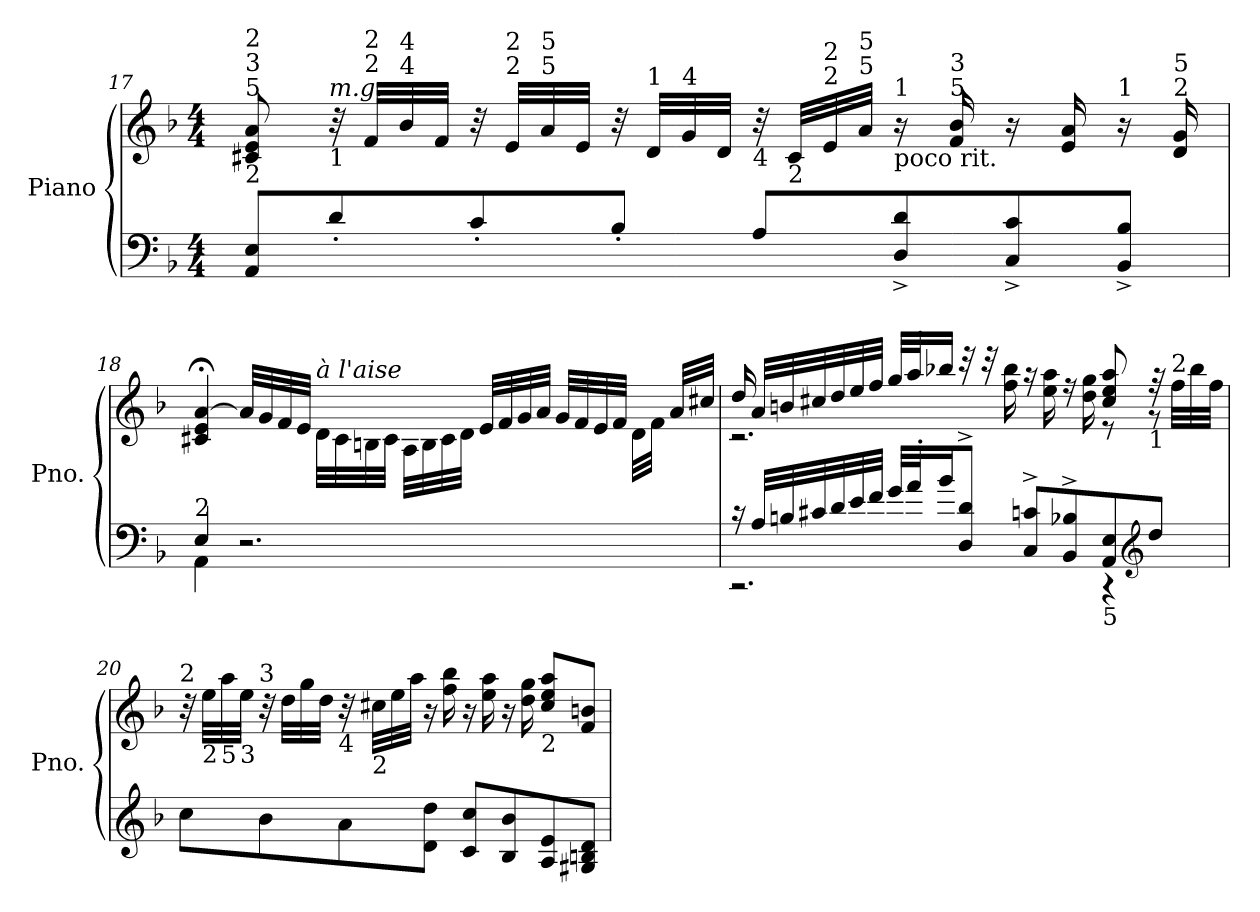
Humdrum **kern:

**kern	**kern
*part1	*part1
*staff2	*staff1
*I"Piano	*
*I'Pno.	*
!!LO:LB:g=z
*clefF4	*clefG2
*k[b-]	*k[b-]
*M4/4	*M4/4
=17	=17
!	!LO:TX:a:t=5
!	!LO:TX:a:t=3
!	!LO:TX:a:t=2
!LO:TX:a:t=2	!
8AA/ 8E/L	8c#X/ 8e/ 8a/
!	!LO:TX:b:t=1
!	!LO:TX:a:i:t=m.g.
8d'/	32r
!	!LO:TX:a:t=2
!	!LO:TX:a:t=2
.	32f/LLL
!	!LO:TX:a:t=4
!	!LO:TX:a:t=4
.	32b-/
.	32f/JJJ
8c'/	32r
!	!LO:TX:a:t=2
!	!LO:TX:a:t=2
.	32e/LLL
!	!LO:TX:a:t=5
!	!LO:TX:a:t=5
.	32a/
.	32e/JJJ
8B-'/J	32r
!	!LO:TX:a:t=1
.	32d/LLL
!	!LO:TX:a:t=4
.	32g/
.	32d/JJJ
!	!LO:TX:b:t=4
8A/L	32r
!	!LO:TX:b:t=2
.	32c#/LLL
!	!LO:TX:a:t=2
!	!LO:TX:a:t=2
.	32e/
!	!LO:TX:a:t=5
!	!LO:TX:a:t=5
.	32a/JJJ
!	!LO:TX:b:t=poco     rit.
!	!LO:TX:a:t=1
8D/^ 8d/^	16r
!	!LO:TX:a:t=5
!	!LO:TX:a:t=3
.	16f/ 16b-/
8C/^ 8c/^	16r
.	16e/ 16a/
!	!LO:TX:a:t=1
8BB-/^ 8B-/^J	16r
!	!LO:TX:a:t=2
!	!LO:TX:a:t=5
.	16d/ 16g/
!!LO:LB:g=z
=18	=18
*^	*
!LO:TX:a:t=2	!	!
4E:/	4AA\	4c#X/;< 4e/;< [4a/;<
2.ryy	2.r	32a/LLL]
.	.	32g/
.	.	32f/
.	.	32e/JJJ
!	!	!LO:TX:a:i:t=à l'aise
.	.	32d\LLL
.	.	32c#\
.	.	32Bn\
.	.	32c#\JJJ
.	.	32A\LLL
.	.	32B\
.	.	32c#\
.	.	32d\JJJ
.	.	32e/LLL
.	.	32f/
.	.	32g/
.	.	32a/JJJ
.	.	32g/LLL
.	.	32f/
.	.	32e/
.	.	32f/JJJ
.	.	32d\LLL
.	.	32f\JJJ
.	.	32a/LLL
.	.	32cc#X/JJJ
!!LO:LB:g=z
=19	=19	=19
*	*	*^
16r	2.r	16dd/	2.r
32A/LLL	.	32a/LLL	.
32Bn/	.	32bn/	.
32c#X/	.	32cc#X/	.
32d/	.	32dd/	.
32e/	.	32ee/	.
32f/JJJ	.	32ff/JJJ	.
32g/LLL	.	32gg/LLL	.
32a'/J	.	32aa'/J	.
16b-/J	.	16bb-X/JJ	.
8D/^ 8d/^J	.	32r	.
.	.	32r	.
.	.	16ff\ 16bb-\	.
8C/^ 8cn/^L	.	16r	.
.	.	16ee\ 16aa\	.
8BB-/^ 8B-X/^	.	16r	.
.	.	16dd\ 16gg\	.
!LO:TX:b:t=5	!	!	!
8AA/ 8E/	4r	8cc#/ 8ee/ 8aa/	8r
*clefG2	*	*	*
!	!	!LO:TX:b:t=1	!
8dd/J	.	32r	8r
!	!	!LO:TX:a:t=2	!
.	.	32ff\LLL	.
.	.	32bb-\	.
.	.	32ff\JJJ	.
*v	*v	*	*
*	*v	*v
!!LO:LB:g=z
=20	=20
!	!LO:TX:a:t=2
8cc\L	32r
!	!LO:TX:b:t=2
.	32ee\LLL
!	!LO:TX:b:t=5
.	32aa\
!	!LO:TX:b:t=3
.	32ee\JJJ
!	!LO:TX:a:t=3
8b-\	32r
.	32dd\LLL
.	32gg\
.	32dd\JJJ
!	!LO:TX:b:t=4
8a\	32r
!	!LO:TX:b:t=2
.	32cc#X\LLL
.	32ee\
.	32aa\JJJ
8d\ 8dd\J	16r
.	16ff\ 16bb-\
8c/ 8cc/L	16r
.	16ee\ 16aa\
8B-/ 8b-/	16r
.	16dd\ 16gg\
!	!LO:TX:b:t=2
8A/ 8e/	8cc#/ 8ee/ 8aa/L
8G#X/ 8Bn/ 8d/J	8f/ 8bn/J
=	=
*-	*-
